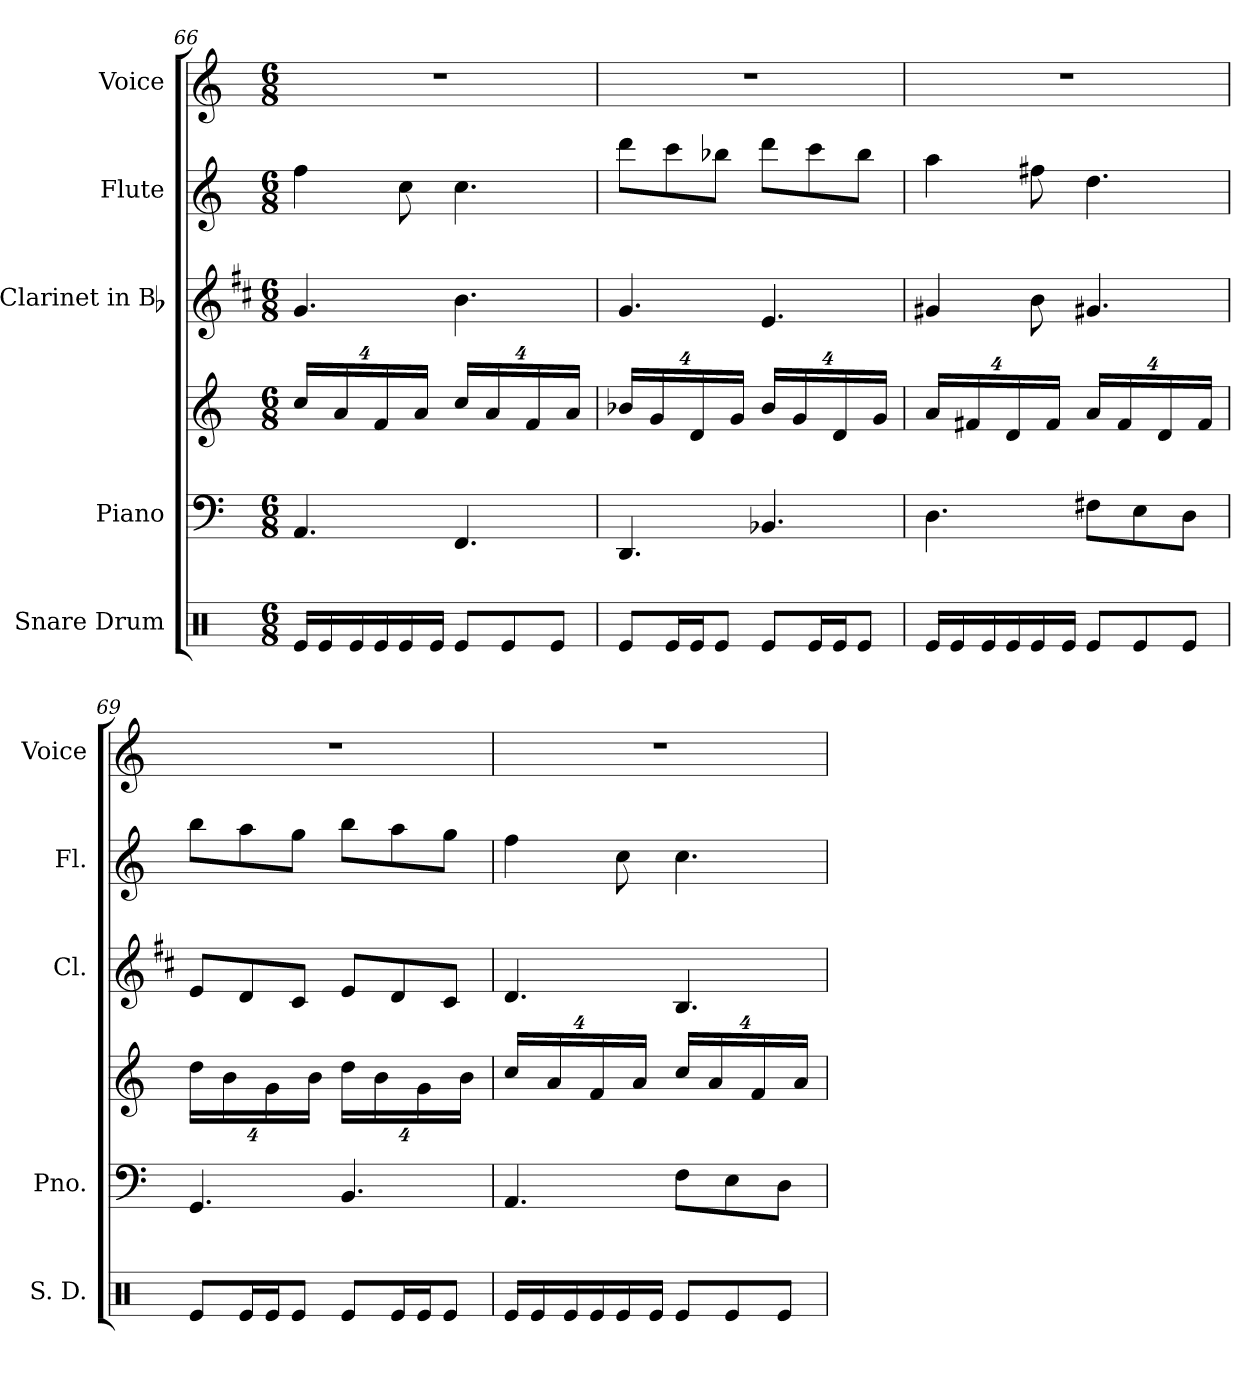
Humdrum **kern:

**kern	**kern	**kern	**kern	**kern	**kern
*part5	*part4	*part4	*part3	*part2	*part1
*staff6	*staff5	*staff4	*staff3	*staff2	*staff1
*I"Snare Drum	*I"Piano	*	*I"Clarinet in Bb	*I"Flute	*I"Voice
*I'S. D.	*I'Pno.	*	*I'Cl.	*I'Fl.	*I'Voice
*clefX	*clefF4	*clefG2	*clefG2	*clefG2	*clefG2
*	*	*	*ITrd1c2	*	*
*k[]	*k[]	*k[]	*k[]	*k[]	*k[]
*C:	*C:	*C:	*C:	*C:	*C:
*M6/8	*M6/8	*M6/8	*M6/8	*M6/8	*M6/8
*	*	*Xbrackettup	*	*	*
=66	=66	=66	=66	=66	=66
!	!	!	!	!	!LO:N:vis=1
16Rei/LL	4.AAi/	32%3cci/LL	4.fi/	4ffi\	2.r
16Rei/	.	.	.	.	.
.	.	32%3ai/	.	.	.
16Rei/	.	.	.	.	.
16Rei/	.	32%3fi/	.	.	.
16Rei/	.	.	.	8cci\	.
.	.	32%3ai/JJ	.	.	.
16Rei/JJ	.	.	.	.	.
8Rei/L	4.FFi/	32%3cci/LL	4.ai\	4.cci\	.
.	.	32%3ai/	.	.	.
8Rei/	.	.	.	.	.
.	.	32%3fi/	.	.	.
8Rei/J	.	.	.	.	.
.	.	32%3ai/JJ	.	.	.
!!LO:LB:g=z
=67	=67	=67	=67	=67	=67
!	!	!	!	!	!LO:N:vis=1
8Rei/L	4.DDi/	32%3b-Xi/LL	4.fi/	8dddi\L	2.r
.	.	32%3gi/	.	.	.
16Rei/L	.	.	.	8ccci\	.
16Rei/J	.	32%3di/	.	.	.
8Rei/J	.	.	.	8bb-Xi\J	.
.	.	32%3gi/JJ	.	.	.
8Rei/L	4.BB-Xi/	32%3b-i/LL	4.di/	8dddi\L	.
.	.	32%3gi/	.	.	.
16Rei/L	.	.	.	8ccci\	.
16Rei/J	.	32%3di/	.	.	.
8Rei/J	.	.	.	8bb-i\J	.
.	.	32%3gi/JJ	.	.	.
=68	=68	=68	=68	=68	=68
!	!	!	!	!	!LO:N:vis=1
16Rei/LL	4.Di\	32%3ai/LL	4f#Xi/	4aai\	2.r
16Rei/	.	.	.	.	.
.	.	32%3f#Xi/	.	.	.
16Rei/	.	.	.	.	.
16Rei/	.	32%3di/	.	.	.
16Rei/	.	.	8ai\	8ff#Xi\	.
.	.	32%3f#i/JJ	.	.	.
16Rei/JJ	.	.	.	.	.
8Rei/L	8F#Xi\L	32%3ai/LL	4.f#Xi/	4.ddi\	.
.	.	32%3f#i/	.	.	.
8Rei/	8Ei\	.	.	.	.
.	.	32%3di/	.	.	.
8Rei/J	8Di\J	.	.	.	.
.	.	32%3f#i/JJ	.	.	.
=69	=69	=69	=69	=69	=69
!	!	!	!	!	!LO:N:vis=1
8Rei/L	4.GGi/	32%3ddi\LL	8di/L	8bbi\L	2.r
.	.	32%3bi\	.	.	.
16Rei/L	.	.	8ci/	8aai\	.
16Rei/J	.	32%3gi\	.	.	.
8Rei/J	.	.	8Bi/J	8ggi\J	.
.	.	32%3bi\JJ	.	.	.
8Rei/L	4.BBi/	32%3ddi\LL	8di/L	8bbi\L	.
.	.	32%3bi\	.	.	.
16Rei/L	.	.	8ci/	8aai\	.
16Rei/J	.	32%3gi\	.	.	.
8Rei/J	.	.	8Bi/J	8ggi\J	.
.	.	32%3bi\JJ	.	.	.
=70	=70	=70	=70	=70	=70
!	!	!	!	!	!LO:N:vis=1
16Rei/LL	4.AAi/	32%3cci/LL	4.ci/	4ffi\	2.r
16Rei/	.	.	.	.	.
.	.	32%3ai/	.	.	.
16Rei/	.	.	.	.	.
16Rei/	.	32%3fi/	.	.	.
16Rei/	.	.	.	8cci\	.
.	.	32%3ai/JJ	.	.	.
16Rei/JJ	.	.	.	.	.
8Rei/L	8Fi\L	32%3cci/LL	4.Ai/	4.cci\	.
.	.	32%3ai/	.	.	.
8Rei/	8Ei\	.	.	.	.
.	.	32%3fi/	.	.	.
8Rei/J	8Di\J	.	.	.	.
.	.	32%3ai/JJ	.	.	.
=	=	=	=	=	=
*-	*-	*-	*-	*-	*-
